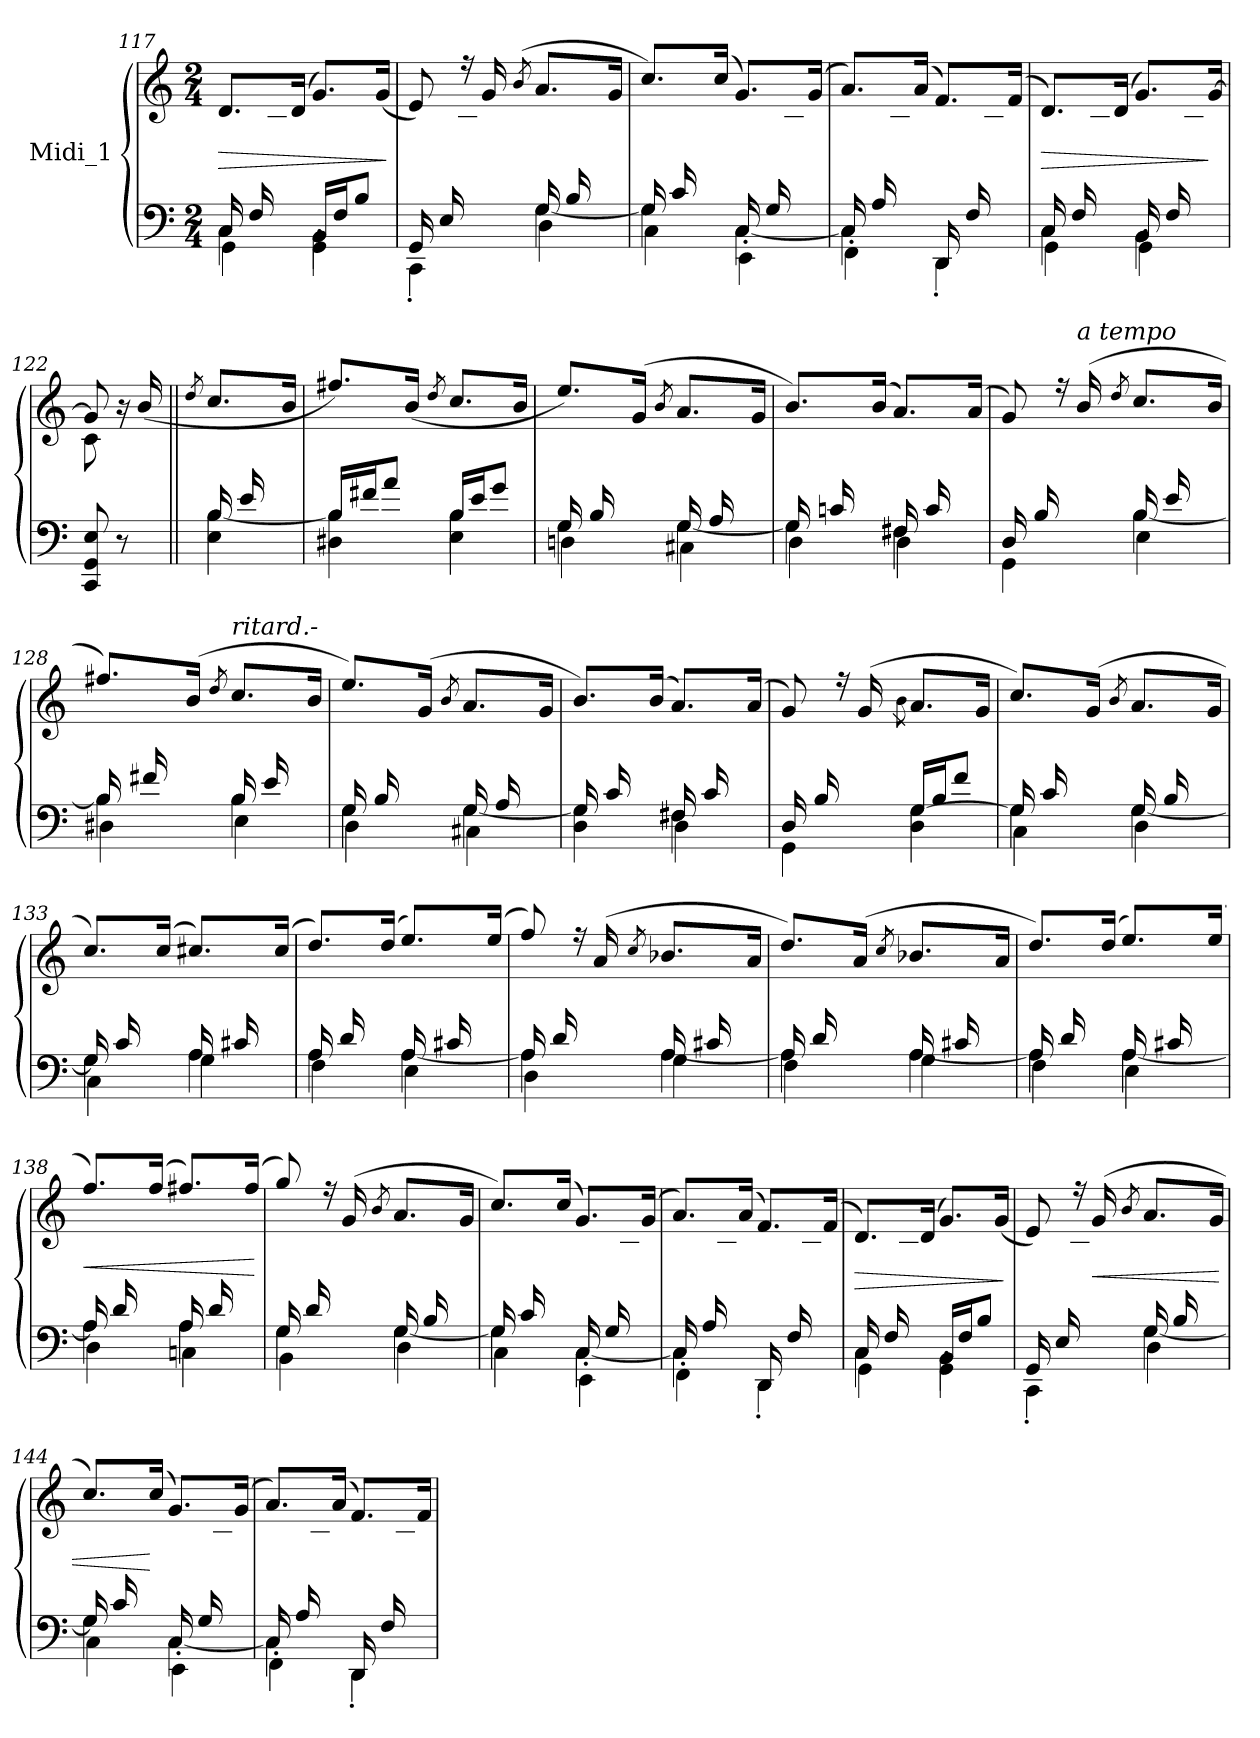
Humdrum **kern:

**kern	**kern	**dynam
*part1	*part1	*part1
*staff2	*staff1	*staff1/2
*I"Midi_1	*	*
!!LO:LB:g=z
*clefF4	*clefG2	*
*k[]	*k[]	*
*C:	*C:	*
*M2/4	*M2/4	*
=117	=117	=117
*^	*	*
*	*^	*	*
*	*	*^	*	*
!	!	!	!	!	!LO:HP:b
*	*	*	*	*^	*
16C/LL	4C\	4GG'\	4ryy	8.d/L	8ryy	>
16F/J	.	.	.	.	.	.
4.ryy	.	.	.	.	8c\J	.
.	.	.	.	(>16d/Jk	.	.
.	16BB/LL	4GG'\	4BB\	8.g/L)	4ryy	.
.	16F/J	.	.	.	.	.
.	8B/J	.	.	.	.	.
.	.	.	.	(16g/Jk	.	.
*v	*v	*v	*v	*	*	*
*	*v	*v	*
.	.	]
=118	=118	=118
*^	*^	*
*	*^	*	*	*
16GG/LL	4CC'\	4ryy	8e/)	8ryy	.
16E/J	.	.	.	.	.
8ryy	.	.	16r	8c\J	.
.	.	.	16g/	.	.
.	.	.	(>8qb/	.	.
16G/LL	[4G\	4D\	8.a/L	8ryy	.
16B/J	.	.	.	.	.
8ryy	.	.	.	8f\J	.
.	.	.	16g/Jk	.	.
=119	=119	=119	=119	=119	=119
16G/LL	4G\]	4C\	8.cc/L)	8ryy	.
16c/J	.	.	.	.	.
8ryy	.	.	.	8e\J	.
.	.	.	(>16cc/Jk	.	.
16C/LL	[4C\	4EE'\	8.g/L)	8ryy	.
16G/J	.	.	.	.	.
8ryy	.	.	.	8c\J	.
.	.	.	(16g/Jk	.	.
=120	=120	=120	=120	=120	=120
16C/LL	4C\]	4FF'\	8.a/L)	8ryy	.
16A/J	.	.	.	.	.
8ryy	.	.	.	8c\J	.
.	.	.	(>16a/Jk	.	.
16DD/LL	4DD'\	4ryy	8.f/L)	8ryy	.
16F/J	.	.	.	.	.
8ryy	.	.	.	8c\J	.
.	.	.	(16f/Jk	.	.
=121	=121	=121	=121	=121	=121
!	!	!	!	!	!LO:HP:b
16C/LL	4C\	4GG'\	8.d/L)	8ryy	>
16F/J	.	.	.	.	.
8ryy	.	.	.	8c\J	.
.	.	.	(16d/Jk	.	.
16BB/LL	4BB\	4GG'\	8.g/L)	8ryy	.
16F/J	.	.	.	.	.
8ryy	.	.	.	8B\J	.
.	.	.	[16g/Jk	.	]
*	*v	*v	*	*	*
=122	=122	=122	=122	=122
8CC/ 8GG/ 8E/	4ryy	8g/]	8c\	.
8r	.	16r	8ryy	.
.	.	(16b/	.	.
*v	*v	*	*	*
=123||	=123||	=123||	=123||
.	8qdd/	.	.
*^	*	*	*
*	*^	*	*	*
16B/LL	4E\ [4B\	4ryy	8.cc/L	8ryy	.
16e/J	.	.	.	.	.
8ryy	.	.	.	8g\J	.
.	.	.	16b/Jk	.	.
*	*	*	*v	*v	*
=124	=124	=124	=124	=124
16B/LL	4D#X\	4B\]	8.ff#X/L)	.
16f#X/J	.	.	.	.
8a/J	.	.	.	.
.	.	.	(>16b/Jk	.
.	.	.	8qdd/	.
16B/LL	4E\	4B\	8.cc/L	.
16e/J	.	.	.	.
8g/J	.	.	.	.
.	.	.	16b/Jk	.
=125	=125	=125	=125	=125
*	*	*	*^	*
16G/LL	4G\	4Dni\	8.ee/L)	8ryy	.
16B/J	.	.	.	.	.
8ryy	.	.	.	8e\J	.
.	.	.	(>16g/Jk	.	.
.	.	.	8qb/	.	.
16G/LL	[4G\	4C#X\	8.a/L	8ryy	.
16A/J	.	.	.	.	.
8ryy	.	.	.	8e\J	.
.	.	.	16g/Jk	.	.
=126	=126	=126	=126	=126	=126
16G/LL	4G\]	4D\	8.b/L)	8ryy	.
16cni/J	.	.	.	.	.
8ryy	.	.	.	8d\J	.
.	.	.	(>16b/Jk	.	.
16F#X/LL	4F#X\	4D\	8.a/L)	8ryy	.
16c/J	.	.	.	.	.
8ryy	.	.	.	8d\J	.
.	.	.	(16a/Jk	.	.
=127	=127	=127	=127	=127	=127
16D/LL	4GG\	4ryy	8g/)	8ryy	.
16B/J	.	.	.	.	.
8ryy	.	.	16r	8d\J	.
!	!	!	!LO:TX:a:i:t=a tempo	!	!
.	.	.	(16b/	.	.
.	.	.	8qdd/	.	.
16B/LL	[4B\	4E\	8.cc/L	8ryy	.
16e/J	.	.	.	.	.
8ryy	.	.	.	8g\J	.
.	.	.	16b/Jk	.	.
=128	=128	=128	=128	=128	=128
16B/LL	4B\]	4D#X\	8.ff#X/L)	8ryy	.
16f#X/J	.	.	.	.	.
8ryy	.	.	.	8a\J	.
.	.	.	(16b/Jk	.	.
.	.	.	8qdd/	.	.
!	!	!	!LO:TX:a:i:t=ritard.-	!	!
16B/LL	4B\	4E\	8.cc/L	8ryy	.
16e/J	.	.	.	.	.
8ryy	.	.	.	8g\J	.
.	.	.	16b/Jk	.	.
=129	=129	=129	=129	=129	=129
16G/LL	4G\	4D\	8.ee/L)	8ryy	.
16B/J	.	.	.	.	.
8ryy	.	.	.	8e\J	.
.	.	.	(>16g/Jk	.	.
.	.	.	8qb/	.	.
16G/LL	[4G\	4C#X\	8.a/L	8ryy	.
16A/J	.	.	.	.	.
8ryy	.	.	.	8e\J	.
.	.	.	16g/Jk	.	.
=130	=130	=130	=130	=130	=130
16G/LL	4D\ 4G\]	4ryy	8.b/L)	8ryy	.
16c/J	.	.	.	.	.
8ryy	.	.	.	8d\J	.
.	.	.	(16b/Jk	.	.
16F#X/LL	4F#X\	4D\	8.a/L)	8ryy	.
16c/J	.	.	.	.	.
8ryy	.	.	.	8d\J	.
.	.	.	(16a/Jk	.	.
=131	=131	=131	=131	=131	=131
16D/LL	4GG\	4ryy	8g/)	8ryy	.
16B/J	.	.	.	.	.
4.ryy	.	.	16r	8d\J	.
.	.	.	(>16g/	.	.
.	.	.	.	8qb\	.
.	16G/LL	4D\ [4G\	4ryy	8.a/L	.
.	16B/J	.	.	.	.
.	8f/J	.	.	.	.
.	.	.	.	16g/Jk	.
=132	=132	=132	=132	=132	=132
16G/LL	4G\]	4C\	8.cc/L)	8ryy	.
16c/J	.	.	.	.	.
8ryy	.	.	.	8e\J	.
.	.	.	(>16g/Jk	.	.
.	.	.	8qb/	.	.
16G/LL	[4G\	4D\	8.a/L	8ryy	.
16B/J	.	.	.	.	.
8ryy	.	.	.	8f\J	.
.	.	.	16g/Jk	.	.
!!LO:LB:g=z	!!
=133	=133	=133	=133	=133	=133
16G/LL	4G\]	4C\	8.cc/L)	8ryy	.
16c/J	.	.	.	.	.
8ryy	.	.	.	8e\J	.
.	.	.	(16cc/Jk	.	.
16A/LL	4A\	4G\	8.cc#X/L)	8ryy	.
16c#X/J	.	.	.	.	.
8ryy	.	.	.	8e\J	.
.	.	.	(16cc#/Jk	.	.
=134	=134	=134	=134	=134	=134
16A/LL	4A\	4F\	8.dd/L)	8ryy	.
16d/J	.	.	.	.	.
8ryy	.	.	.	8f\J	.
.	.	.	(>16dd/Jk	.	.
16A/LL	[4A\	4E\	8.ee/L)	8ryy	.
16c#X/J	.	.	.	.	.
8ryy	.	.	.	8g\J	.
.	.	.	(>16ee/Jk	.	.
=135	=135	=135	=135	=135	=135
16A/LL	4A\]	4D\	8ff/)	8ryy	.
16d/J	.	.	.	.	.
8ryy	.	.	16r	8f\J	.
.	.	.	(16a/	.	.
.	.	.	8qcc/	.	.
16A/LL	[4A\	4G\	8.b-X/L	8ryy	.
16c#X/J	.	.	.	.	.
8ryy	.	.	.	8e\J	.
.	.	.	16a/Jk	.	.
=136	=136	=136	=136	=136	=136
16A/LL	4A\]	4F\	8.dd/L)	8ryy	.
16d/J	.	.	.	.	.
8ryy	.	.	.	8f\J	.
.	.	.	(>16a/Jk	.	.
.	.	.	8qcc/	.	.
16A/LL	[4A\	4G\	8.b-X/L	8ryy	.
16c#X/J	.	.	.	.	.
8ryy	.	.	.	8e\J	.
.	.	.	16a/Jk	.	.
=137	=137	=137	=137	=137	=137
16A/LL	4A\]	4F\	8.dd/L)	8ryy	.
16d/J	.	.	.	.	.
8ryy	.	.	.	8f\J	.
.	.	.	(>16dd/Jk	.	.
16A/LL	[4A\	4E\	8.ee/L)	8ryy	.
16c#X/J	.	.	.	.	.
8ryy	.	.	.	8e\J	.
.	.	.	(16ee/Jk	.	.
=138	=138	=138	=138	=138	=138
!	!	!	!	!	!LO:HP:b
16A/LL	4A\]	4D\	8.ff/L)	8ryy	<
16d/J	.	.	.	.	.
8ryy	.	.	.	8f\J	.
.	.	.	(>16ff/Jk	.	.
16A/LL	4A\	4Cni\	8.ff#X/L)	8ryy	.
16d/J	.	.	.	.	.
8ryy	.	.	.	8f#X\J	.
.	.	.	(>16ff#/Jk	.	.
*v	*v	*v	*	*	*
*	*v	*v	*
.	.	[
=139	=139	=139
*^	*^	*
*	*^	*	*	*
16G/LL	4G\	4BB\	8gg/)	8ryy	.
16d/J	.	.	.	.	.
8ryy	.	.	16r	8fni\J	.
.	.	.	(16g/	.	.
.	.	.	8qb/	.	.
16G/LL	[4G\	4D\	8.a/L	8ryy	.
16B/J	.	.	.	.	.
8ryy	.	.	.	8f\J	.
.	.	.	16g/Jk	.	.
=140	=140	=140	=140	=140	=140
16G/LL	4G\]	4C\	8.cc/L)	8ryy	.
16c/J	.	.	.	.	.
8ryy	.	.	.	8e\J	.
.	.	.	(>16cc/Jk	.	.
16C/LL	[4C\	4EE'\	8.g/L)	8ryy	.
16G/J	.	.	.	.	.
8ryy	.	.	.	8c\J	.
.	.	.	(>16g/Jk	.	.
=141	=141	=141	=141	=141	=141
16C/LL	4C\]	4FF'\	8.a/L)	8ryy	.
16A/J	.	.	.	.	.
8ryy	.	.	.	8c\J	.
.	.	.	(>16a/Jk	.	.
16DD/LL	4DD'\	4ryy	8.f/L)	8ryy	.
16F/J	.	.	.	.	.
8ryy	.	.	.	8c\J	.
.	.	.	(>16f/Jk	.	.
=142	=142	=142	=142	=142	=142
*	*	*^	*	*	*
!	!	!	!	!	!	!LO:HP:b
16C/LL	4C\	4GG'\	4ryy	8.d/L)	8ryy	>
16F/J	.	.	.	.	.	.
4.ryy	.	.	.	.	8c\J	.
.	.	.	.	(>16d/Jk	.	.
.	16BB/LL	4GG'\	4BB\	8.g/L)	4ryy	.
.	16F/J	.	.	.	.	.
.	8B/J	.	.	.	.	.
.	.	.	.	(16g/Jk	.	.
*v	*v	*v	*v	*	*	*
*	*v	*v	*
.	.	]
!!LO:LB:g=z
=143	=143	=143
*^	*^	*
*	*^	*	*	*
16GG/LL	4CC'\	4ryy	8e/)	8ryy	.
16E/J	.	.	.	.	.
8ryy	.	.	16r	8c\J	.
!	!	!	!	!	!LO:HP:b
.	.	.	(>16g/	.	<
.	.	.	8qb/	.	.
16G/LL	[4G\	4D\	8.a/L	8ryy	.
16B/J	.	.	.	.	.
8ryy	.	.	.	8f\J	.
.	.	.	16g/Jk	.	.
=144	=144	=144	=144	=144	=144
16G/LL	4G\]	4C\	8.cc/L)	8ryy	.
16c/J	.	.	.	.	.
8ryy	.	.	.	8e\J	.
.	.	.	(>16cc/Jk	.	[
16C/LL	[4C\	4EE'\	8.g/L)	8ryy	.
16G/J	.	.	.	.	.
8ryy	.	.	.	8c\J	.
.	.	.	(16g/Jk	.	.
=145	=145	=145	=145	=145	=145
16C/LL	4C\]	4FF'\	8.a/L)	8ryy	.
16A/J	.	.	.	.	.
8ryy	.	.	.	8c\J	.
.	.	.	(>16a/Jk	.	.
16DD/LL	4DD'\	4ryy	8.f/L)	8ryy	.
16F/J	.	.	.	.	.
8ryy	.	.	.	8c\J	.
.	.	.	16f/Jk	.	.
*v	*v	*v	*	*	*
*	*v	*v	*
=	=	=
*-	*-	*-
